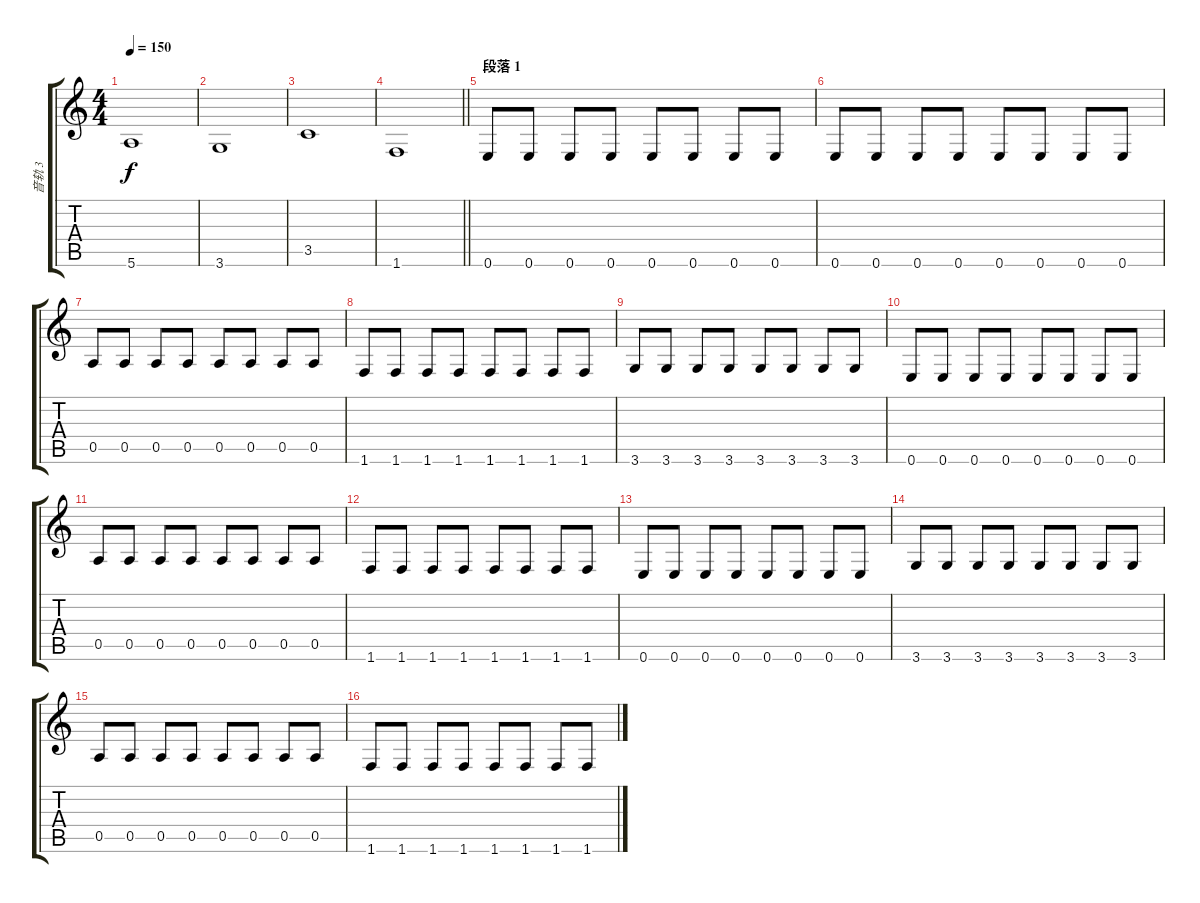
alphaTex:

\track ("音轨 3" "音轨 3") {instrument acousticbass}
\staff {score tabs}
\tuning (E4 B3 G3 D3 A2 E2) {hide}
\ts (4 4)
\tempo 150
\clef g2
\ks c
5.6.1{dy f} |
3.6.1 |
3.5.1 |
\barLineRight lightlight
1.6.1 |
\section ("" "段落 1")
0.6.8 0.6.8 0.6.8 0.6.8 0.6.8 0.6.8 0.6.8 0.6.8 |
0.6.8 0.6.8 0.6.8 0.6.8 0.6.8 0.6.8 0.6.8 0.6.8 |
0.5.8 0.5.8 0.5.8 0.5.8 0.5.8 0.5.8 0.5.8 0.5.8 |
1.6.8 1.6.8 1.6.8 1.6.8 1.6.8 1.6.8 1.6.8 1.6.8 |
3.6.8 3.6.8 3.6.8 3.6.8 3.6.8 3.6.8 3.6.8 3.6.8 |
0.6.8 0.6.8 0.6.8 0.6.8 0.6.8 0.6.8 0.6.8 0.6.8 |
0.5.8 0.5.8 0.5.8 0.5.8 0.5.8 0.5.8 0.5.8 0.5.8 |
1.6.8 1.6.8 1.6.8 1.6.8 1.6.8 1.6.8 1.6.8 1.6.8 |
0.6.8 0.6.8 0.6.8 0.6.8 0.6.8 0.6.8 0.6.8 0.6.8 |
3.6.8 3.6.8 3.6.8 3.6.8 3.6.8 3.6.8 3.6.8 3.6.8 |
0.5.8 0.5.8 0.5.8 0.5.8 0.5.8 0.5.8 0.5.8 0.5.8 |
1.6.8 1.6.8 1.6.8 1.6.8 1.6.8 1.6.8 1.6.8 1.6.8
